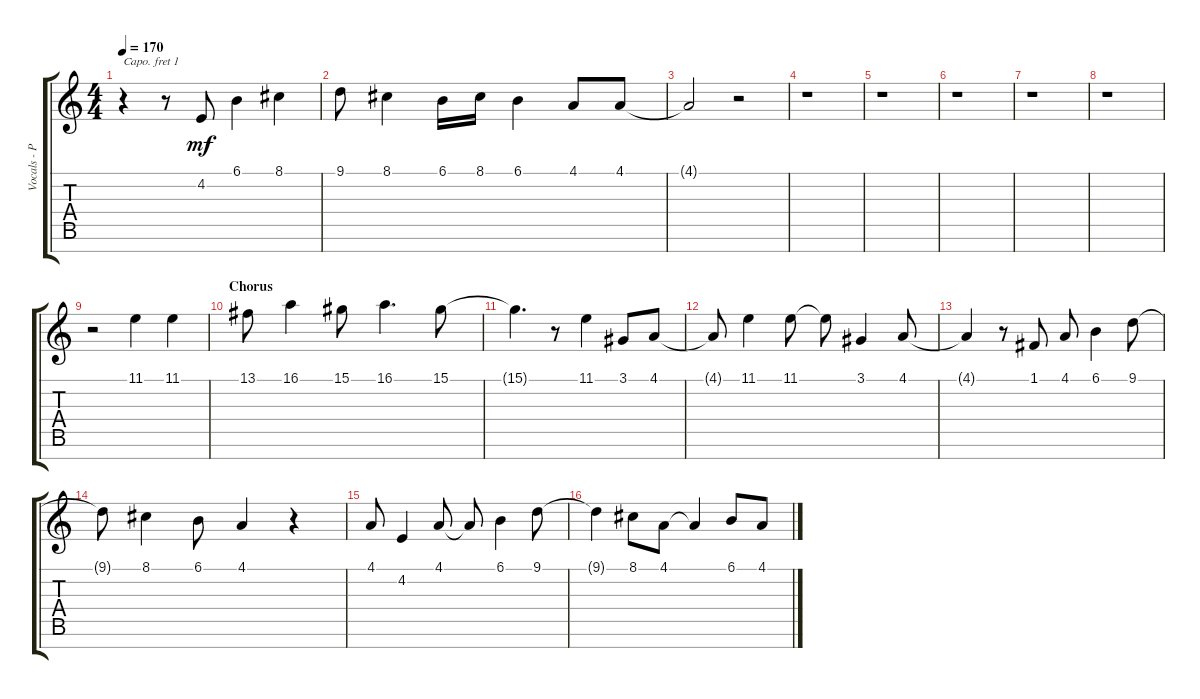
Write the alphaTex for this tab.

\track ("Vocals - Pierre Bouvier" "Vocals - P") {instrument synthbrass2}
\staff {score tabs}
\capo 1
\tuning (E4 B3 G3 D3 A2 E2 B1) {hide}
\ts (4 4)
\tempo 170
\clef g2
\ks c
r.4{dy mf} r.8 4.2.8 6.1.4 8.1.4 |
9.1.8 8.1.4 6.1.16 8.1.16 6.1.4 4.1.8 4.1.8 |
4.1{t}.2 r.2 |
r.1 |
r.1 |
r.1 |
r.1 |
r.1 |
r.2 11.1.4 11.1.4 |
\section ("" "Chorus")
13.1.8 16.1.4 15.1.8 16.1.4{d} 15.1.8 |
15.1{t}.4{d} r.8 11.1.4 3.1.8 4.1.8 |
4.1{t}.8 11.1.4 11.1.8 11.1{t}.8 3.1.4 4.1.8 |
4.1{t}.4 r.8 1.1.8 4.1.8 6.1.4 9.1.8 |
9.1{t}.8 8.1.4 6.1.8 4.1.4 r.4 |
4.1.8 4.2.4 4.1.8 4.1{t}.8 6.1.4 9.1.8 |
9.1{t}.4 8.1.8 4.1.8 4.1{t}.4 6.1.8 4.1.8
